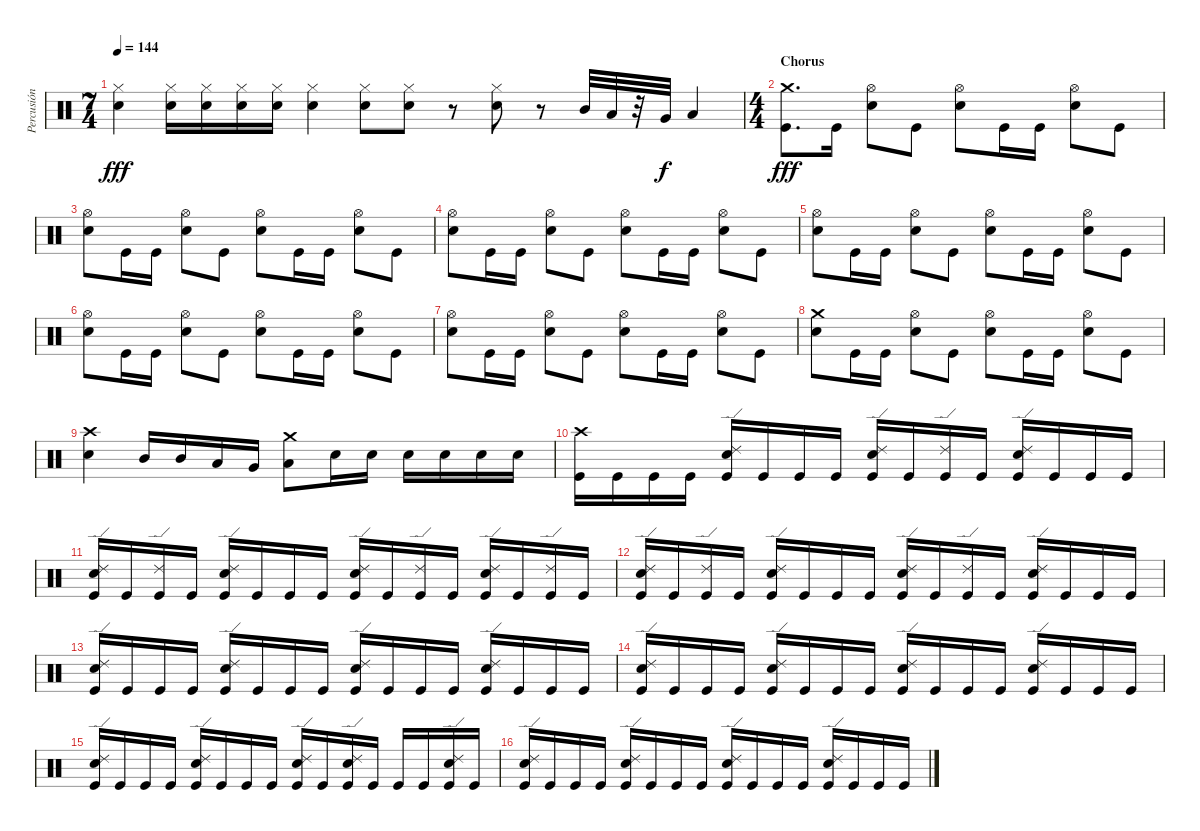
\track ("Percusión" "Percusión") {instrument percussion}
\staff {score}
\articulation defaults
\ts (7 4)
\tempo 144
\clef neutral
\ks c
("Hi-Hat (closed)" "Electric Snare (hit)").4{dy fff} ("Electric Snare (hit)" "Hi-Hat (closed)").16 ("Electric Snare (hit)" "Hi-Hat (closed)").16 ("Electric Snare (hit)" "Hi-Hat (closed)").16 ("Electric Snare (hit)" "Hi-Hat (closed)").16 ("Hi-Hat (closed)" "Electric Snare (hit)").4 ("Electric Snare (hit)" "Hi-Hat (closed)").8 ("Electric Snare (hit)" "Hi-Hat (closed)").8 r.8 ("Electric Snare (hit)" "Hi-Hat (closed)").8 r.8 "Mid Tom (hit)".32 "Low Tom (hit)".32 r.32 "Very Low Tom (hit)".32{dy f} "Low Tom (hit)".4 |
\ts (4 4)
\section ("" "Chorus")
("Crash medium (hit)" "Kick (hit)").8{d dy fff} "Kick (hit)".16 ("Hi-Hat (open)" "Electric Snare (hit)").8 "Kick (hit)".8 ("Hi-Hat (open)" "Electric Snare (hit)").8 "Kick (hit)".16 "Kick (hit)".16 ("Hi-Hat (open)" "Electric Snare (hit)").8 "Kick (hit)".8 |
("Hi-Hat (open)" "Electric Snare (hit)").8 "Kick (hit)".16 "Kick (hit)".16 ("Hi-Hat (open)" "Electric Snare (hit)").8 "Kick (hit)".8 ("Hi-Hat (open)" "Electric Snare (hit)").8 "Kick (hit)".16 "Kick (hit)".16 ("Hi-Hat (open)" "Electric Snare (hit)").8 "Kick (hit)".8 |
("Hi-Hat (open)" "Electric Snare (hit)").8 "Kick (hit)".16 "Kick (hit)".16 ("Hi-Hat (open)" "Electric Snare (hit)").8 "Kick (hit)".8 ("Hi-Hat (open)" "Electric Snare (hit)").8 "Kick (hit)".16 "Kick (hit)".16 ("Hi-Hat (open)" "Electric Snare (hit)").8 "Kick (hit)".8 |
("Hi-Hat (open)" "Electric Snare (hit)").8 "Kick (hit)".16 "Kick (hit)".16 ("Hi-Hat (open)" "Electric Snare (hit)").8 "Kick (hit)".8 ("Hi-Hat (open)" "Electric Snare (hit)").8 "Kick (hit)".16 "Kick (hit)".16 ("Hi-Hat (open)" "Electric Snare (hit)").8 "Kick (hit)".8 |
("Hi-Hat (open)" "Electric Snare (hit)").8 "Kick (hit)".16 "Kick (hit)".16 ("Hi-Hat (open)" "Electric Snare (hit)").8 "Kick (hit)".8 ("Hi-Hat (open)" "Electric Snare (hit)").8 "Kick (hit)".16 "Kick (hit)".16 ("Hi-Hat (open)" "Electric Snare (hit)").8 "Kick (hit)".8 |
("Hi-Hat (open)" "Electric Snare (hit)").8 "Kick (hit)".16 "Kick (hit)".16 ("Hi-Hat (open)" "Electric Snare (hit)").8 "Kick (hit)".8 ("Hi-Hat (open)" "Electric Snare (hit)").8 "Kick (hit)".16 "Kick (hit)".16 ("Hi-Hat (open)" "Electric Snare (hit)").8 "Kick (hit)".8 |
("Crash medium (hit)" "Electric Snare (hit)").8 "Kick (hit)".16 "Kick (hit)".16 ("Hi-Hat (open)" "Electric Snare (hit)").8 "Kick (hit)".8 ("Hi-Hat (open)" "Electric Snare (hit)").8 "Kick (hit)".16 "Kick (hit)".16 ("Hi-Hat (open)" "Electric Snare (hit)").8 "Kick (hit)".8 |
("Crash high (hit)" "Electric Snare (hit)").4 "Mid Tom (hit)".16 "Mid Tom (hit)".16 "Low Tom (hit)".16 "Very Low Tom (hit)".16 ("Crash medium (hit)" "Low Floor Tom (hit)").8 "Electric Snare (hit)".16 "Electric Snare (hit)".16 "Electric Snare (hit)".16 "Electric Snare (hit)".16 "Electric Snare (hit)".16 "Electric Snare (hit)".16 |
("Crash high (hit)" "Kick (hit)").16 "Kick (hit)".16 "Kick (hit)".16 "Kick (hit)".16 ("Electric Snare (hit)" "Ride (edge) 2" "Kick (hit)").16 "Kick (hit)".16 "Kick (hit)".16 "Kick (hit)".16 ("Ride (edge) 2" "Electric Snare (hit)" "Kick (hit)").16 "Kick (hit)".16 ("Ride (edge) 2" "Kick (hit)").16 "Kick (hit)".16 ("Electric Snare (hit)" "Ride (edge) 2" "Kick (hit)").16 "Kick (hit)".16 "Kick (hit)".16 "Kick (hit)".16 |
("Electric Snare (hit)" "Ride (edge) 2" "Kick (hit)").16 "Kick (hit)".16 ("Ride (edge) 2" "Kick (hit)").16 "Kick (hit)".16 ("Electric Snare (hit)" "Ride (edge) 2" "Kick (hit)").16 "Kick (hit)".16 "Kick (hit)".16 "Kick (hit)".16 ("Electric Snare (hit)" "Ride (edge) 2" "Kick (hit)").16 "Kick (hit)".16 ("Ride (edge) 2" "Kick (hit)").16 "Kick (hit)".16 ("Electric Snare (hit)" "Ride (edge) 2" "Kick (hit)").16 "Kick (hit)".16 ("Ride (edge) 2" "Kick (hit)").16 "Kick (hit)".16 |
("Electric Snare (hit)" "Ride (edge) 2" "Kick (hit)").16 "Kick (hit)".16 ("Ride (edge) 2" "Kick (hit)").16 "Kick (hit)".16 ("Electric Snare (hit)" "Ride (edge) 2" "Kick (hit)").16 "Kick (hit)".16 "Kick (hit)".16 "Kick (hit)".16 ("Ride (edge) 2" "Electric Snare (hit)" "Kick (hit)").16 "Kick (hit)".16 ("Ride (edge) 2" "Kick (hit)").16 "Kick (hit)".16 ("Electric Snare (hit)" "Ride (edge) 2" "Kick (hit)").16 "Kick (hit)".16 "Kick (hit)".16 "Kick (hit)".16 |
("Electric Snare (hit)" "Ride (edge) 2" "Kick (hit)").16 "Kick (hit)".16 "Kick (hit)".16 "Kick (hit)".16 ("Electric Snare (hit)" "Ride (edge) 2" "Kick (hit)").16 "Kick (hit)".16 "Kick (hit)".16 "Kick (hit)".16 ("Electric Snare (hit)" "Ride (edge) 2" "Kick (hit)").16 "Kick (hit)".16 "Kick (hit)".16 "Kick (hit)".16 ("Electric Snare (hit)" "Ride (edge) 2" "Kick (hit)").16 "Kick (hit)".16 "Kick (hit)".16 "Kick (hit)".16 |
("Electric Snare (hit)" "Ride (edge) 2" "Kick (hit)").16 "Kick (hit)".16 "Kick (hit)".16 "Kick (hit)".16 ("Electric Snare (hit)" "Ride (edge) 2" "Kick (hit)").16 "Kick (hit)".16 "Kick (hit)".16 "Kick (hit)".16 ("Electric Snare (hit)" "Ride (edge) 2" "Kick (hit)").16 "Kick (hit)".16 "Kick (hit)".16 "Kick (hit)".16 ("Electric Snare (hit)" "Ride (edge) 2" "Kick (hit)").16 "Kick (hit)".16 "Kick (hit)".16 "Kick (hit)".16 |
("Electric Snare (hit)" "Ride (edge) 2" "Kick (hit)").16 "Kick (hit)".16 "Kick (hit)".16 "Kick (hit)".16 ("Electric Snare (hit)" "Ride (edge) 2" "Kick (hit)").16 "Kick (hit)".16 "Kick (hit)".16 "Kick (hit)".16 ("Electric Snare (hit)" "Ride (edge) 2" "Kick (hit)").16 "Kick (hit)".16 ("Ride (edge) 2" "Electric Snare (hit)" "Kick (hit)").16 "Kick (hit)".16 "Kick (hit)".16 "Kick (hit)".16 ("Ride (edge) 2" "Electric Snare (hit)" "Kick (hit)").16 "Kick (hit)".16 |
("Electric Snare (hit)" "Ride (edge) 2" "Kick (hit)").16 "Kick (hit)".16 "Kick (hit)".16 "Kick (hit)".16 ("Electric Snare (hit)" "Ride (edge) 2" "Kick (hit)").16 "Kick (hit)".16 "Kick (hit)".16 "Kick (hit)".16 ("Electric Snare (hit)" "Ride (edge) 2" "Kick (hit)").16 "Kick (hit)".16 "Kick (hit)".16 "Kick (hit)".16 ("Electric Snare (hit)" "Ride (edge) 2" "Kick (hit)").16 "Kick (hit)".16 "Kick (hit)".16 "Kick (hit)".16
